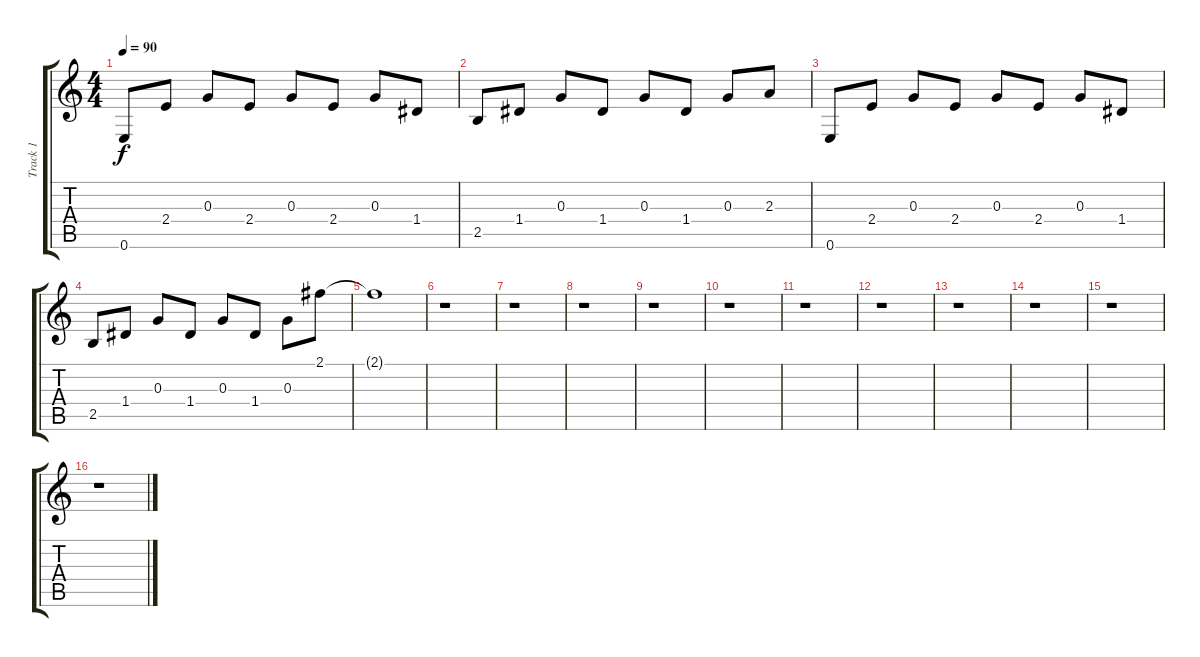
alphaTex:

\track ("Track 1" "Track 1") {instrument electricguitarjazz}
\staff {score tabs}
\tuning (E4 B3 G3 D3 A2 E2) {hide}
\ts (4 4)
\tempo 90
\clef g2
\ks c
0.6.8{dy f} 2.4.8 0.3.8 2.4.8 0.3.8 2.4.8 0.3.8 1.4.8 |
2.5.8 1.4.8 0.3.8 1.4.8 0.3.8 1.4.8 0.3.8 2.3.8 |
0.6.8 2.4.8 0.3.8 2.4.8 0.3.8 2.4.8 0.3.8 1.4.8 |
2.5.8 1.4.8 0.3.8 1.4.8 0.3.8 1.4.8 0.3.8 2.1.8 |
2.1{t}.1 |
r.1 |
r.1 |
r.1 |
r.1 |
r.1 |
r.1 |
r.1 |
r.1 |
r.1 |
r.1 |
r.1
